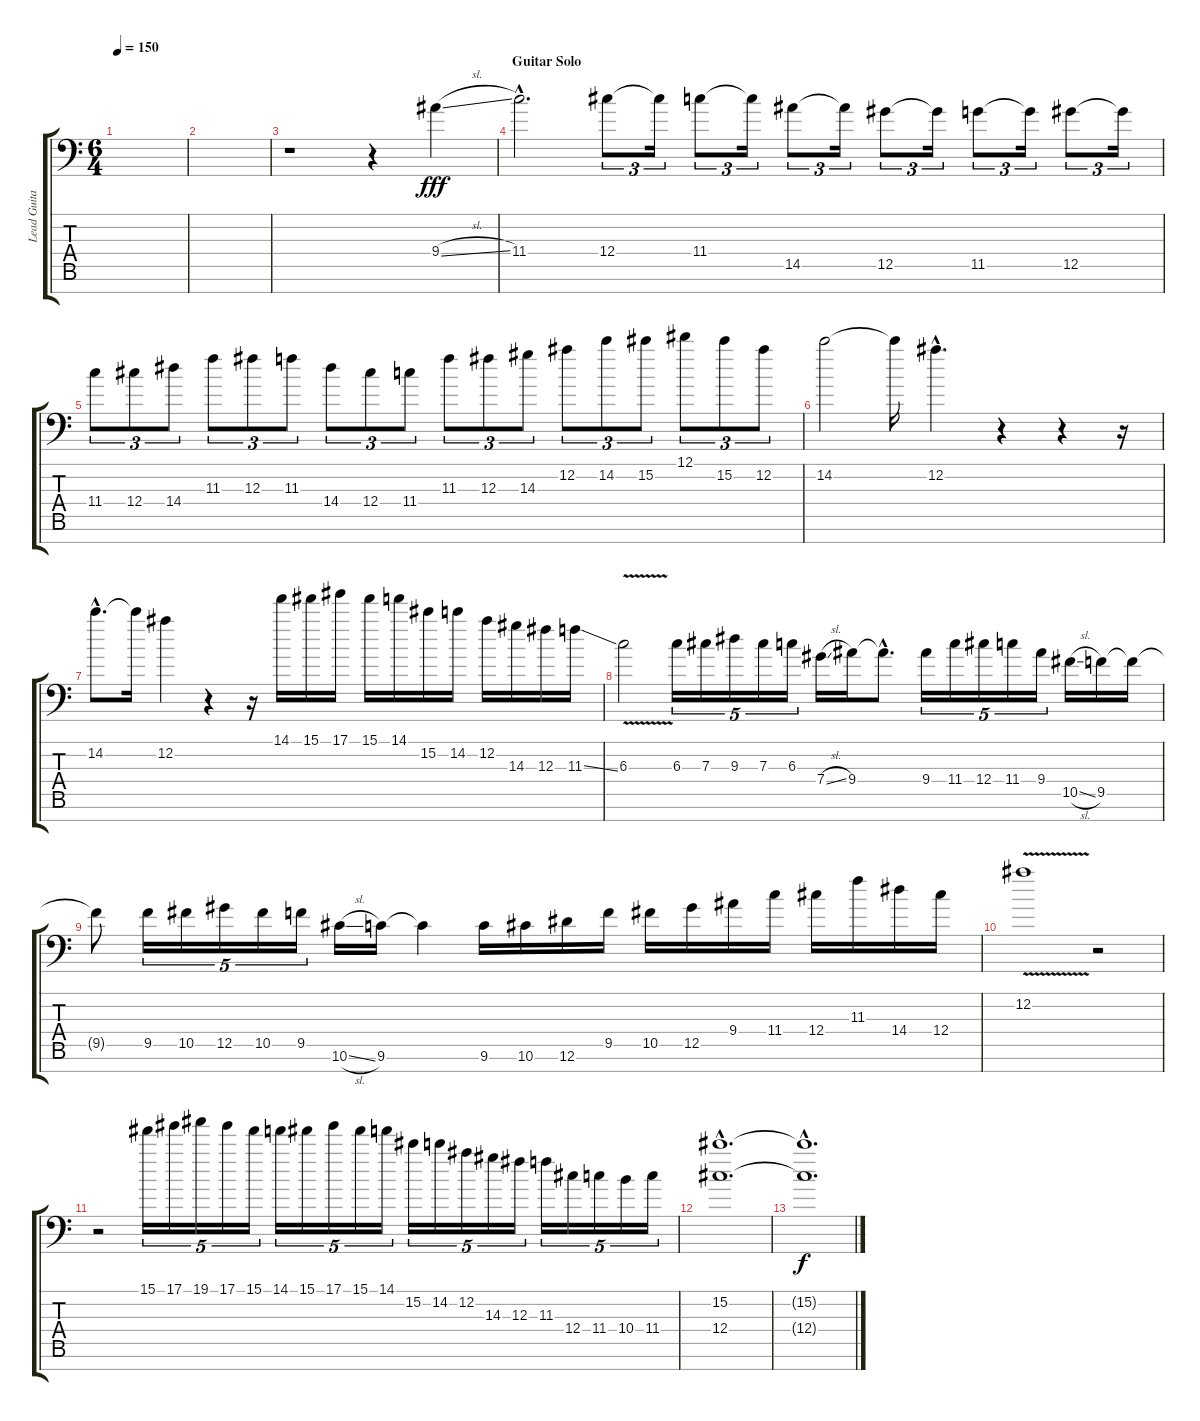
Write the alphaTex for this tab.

\track ("Lead Guitar" "Lead Guita") {instrument distortionguitar}
\staff {score tabs}
\tuning (Eb4 Bb3 Gb3 Db3 Ab2 Eb2 Bb1) {hide}
\ts (6 4)
\tempo 150
\clef f4
\ks c
|
|
r.1{instrument overdrivenguitar} r.4 9.4{sl}.4{dy fff} |
\section ("" "Guitar Solo")
11.4{hac}.2{d} 12.4.8{tu (3 2)} 12.4{t}.16{tu (3 2)} 11.4.8{tu (3 2)} 11.4{t}.16{tu (3 2)} 14.5.8{tu (3 2)} 14.5{t}.16{tu (3 2)} 12.5.8{tu (3 2)} 12.5{t}.16{tu (3 2)} 11.5.8{tu (3 2)} 11.5{t}.16{tu (3 2)} 12.5.8{tu (3 2)} 12.5{t}.16{tu (3 2)} |
11.4.8{tu (3 2)} 12.4.8{tu (3 2)} 14.4.8{tu (3 2)} 11.3.8{tu (3 2)} 12.3.8{tu (3 2)} 11.3.8{tu (3 2)} 14.4.8{tu (3 2)} 12.4.8{tu (3 2)} 11.4.8{tu (3 2)} 11.3.8{tu (3 2)} 12.3.8{tu (3 2)} 14.3.8{tu (3 2)} 12.2.8{tu (3 2)} 14.2.8{tu (3 2)} 15.2.8{tu (3 2)} 12.1.8{tu (3 2)} 15.2.8{tu (3 2)} 12.2.8{tu (3 2)} |
14.2.2 14.2{t}.16 12.2{hac}.4{d} r.4 r.4 r.16 |
14.2{hac}.8{d} 14.2{t}.16 12.2.4 r.4 r.16 14.1.16 15.1.16 17.1.16 15.1.16 14.1.16 15.2.16 14.2.16 12.2.16 14.3.16 12.3.16 11.3{ss}.16 |
6.3{v}.2 6.3.16{tu (5 4)} 7.3.16{tu (5 4)} 9.3.16{tu (5 4)} 7.3.16{tu (5 4)} 6.3.16{tu (5 4)} 7.4{sl}.16 9.4.16 9.4{hac t}.8{d} 9.4.16{tu (5 4)} 11.4.16{tu (5 4)} 12.4.16{tu (5 4)} 11.4.16{tu (5 4)} 9.4.16{tu (5 4)} 10.5{sl}.16 9.5.16 9.5{t}.16 |
9.5{t}.8 9.5.16{tu (5 4)} 10.5.16{tu (5 4)} 12.5.16{tu (5 4)} 10.5.16{tu (5 4)} 9.5.16{tu (5 4)} 10.6{sl}.16 9.6.16 9.6{t}.4 9.6.16 10.6.16 12.6.16 9.5.16 10.5.16 12.5.16 9.4.16 11.4.16 12.4.16 11.3.16 14.4.16 12.4.16 |
12.2{v}.1 r.2 |
r.2 15.1.16{tu (5 4)} 17.1.16{tu (5 4)} 19.1.16{tu (5 4)} 17.1.16{tu (5 4)} 15.1.16{tu (5 4)} 14.1.16{tu (5 4)} 15.1.16{tu (5 4)} 17.1.16{tu (5 4)} 15.1.16{tu (5 4)} 14.1.16{tu (5 4)} 15.2.16{tu (5 4)} 14.2.16{tu (5 4)} 12.2.16{tu (5 4)} 14.3.16{tu (5 4)} 12.3.16{tu (5 4)} 11.3.16{tu (5 4)} 12.4.16{tu (5 4)} 11.4.16{tu (5 4)} 10.4.16{tu (5 4)} 11.4.16{tu (5 4)} |
(15.2{hac} 12.4{hac}).1{d volume 0} |
(15.2{hac t} 12.4{hac t}).1{d dy f}
